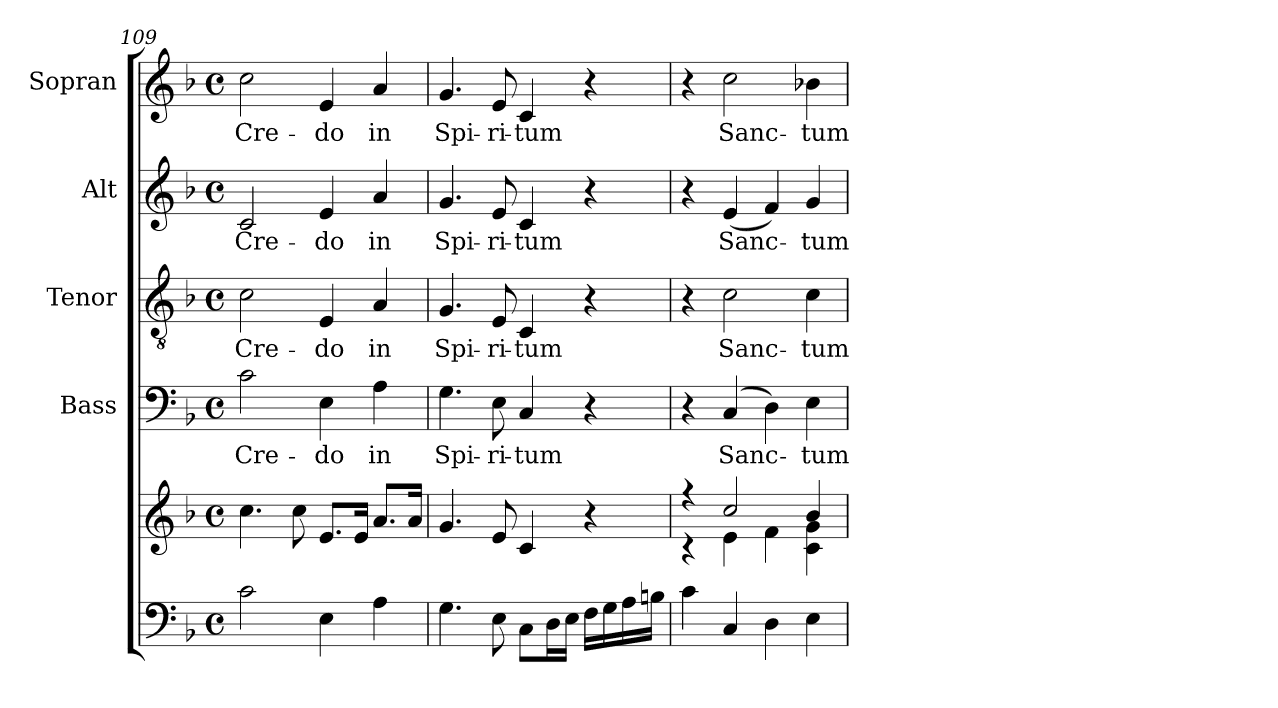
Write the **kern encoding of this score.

**kern	**kern	**kern	**text	**kern	**text	**kern	**text	**kern	**text
*part5	*part5	*part4	*part4	*part3	*part3	*part2	*part2	*part1	*part1
*staff6	*staff5	*staff4	*staff4	*staff3	*staff3	*staff2	*staff2	*staff1	*staff1
*	*	*I"Bass	*	*I"Tenor	*	*I"Alt	*	*I"Sopran	*
*	*	*I'B.	*	*I'T.	*	*I'A.	*	*I'S.	*
!!LO:PB:g=z
*clefF4	*clefG2	*clefF4	*	*clefGv2	*	*clefG2	*	*clefG2	*
*k[b-]	*k[b-]	*k[b-]	*	*k[b-]	*	*k[b-]	*	*k[b-]	*
*F:	*F:	*F:	*	*F:	*	*F:	*	*F:	*
*M4/4	*M4/4	*M4/4	*	*M4/4	*	*M4/4	*	*M4/4	*
*met(c)	*met(c)	*met(c)	*	*met(c)	*	*met(c)	*	*met(c)	*
=109	=109	=109	=109	=109	=109	=109	=109	=109	=109
!	!	!	!LO:LY:b	!	!LO:LY:b	!	!LO:LY:b	!	!LO:LY:b
2c\	4.cc\	2c\	Cre-	2c\	Cre-	2c/	Cre-	2cc\	Cre-
.	8cc\	.	.	.	.	.	.	.	.
!	!	!	!LO:LY:b	!	!LO:LY:b	!	!LO:LY:b	!	!LO:LY:b
4E\	8.e/L	4E\	-do	4E/	-do	4e/	-do	4e/	-do
.	16e/Jk	.	.	.	.	.	.	.	.
!	!	!	!LO:LY:b	!	!LO:LY:b	!	!LO:LY:b	!	!LO:LY:b
4A\	8.a/L	4A\	in	4A/	in	4a/	in	4a/	in
.	16a/Jk	.	.	.	.	.	.	.	.
=110	=110	=110	=110	=110	=110	=110	=110	=110	=110
!	!	!	!LO:LY:b	!	!LO:LY:b	!	!LO:LY:b	!	!LO:LY:b
4.G\	4.g/	4.G\	Spi-	4.G/	Spi-	4.g/	Spi-	4.g/	Spi-
!	!	!	!LO:LY:b	!	!LO:LY:b	!	!LO:LY:b	!	!LO:LY:b
8E\	8e/	8E\	-ri-	8E/	-ri-	8e/	-ri-	8e/	-ri-
!	!	!	!LO:LY:b	!	!LO:LY:b	!	!LO:LY:b	!	!LO:LY:b
8C\L	4c/	4C/	-tum	4C/	-tum	4c/	-tum	4c/	-tum
16D\L	.	.	.	.	.	.	.	.	.
16E\JJ	.	.	.	.	.	.	.	.	.
16F\LL	4r	4r	.	4r	.	4r	.	4r	.
16G\	.	.	.	.	.	.	.	.	.
16A\	.	.	.	.	.	.	.	.	.
16Bn\JJ	.	.	.	.	.	.	.	.	.
=111	=111	=111	=111	=111	=111	=111	=111	=111	=111
*	*^	*	*	*	*	*	*	*	*
4c\	4r	4r	4r	.	4r	.	4r	.	4r	.
!	!	!	!	!LO:LY:b	!	!LO:LY:b	!	!LO:LY:b	!	!LO:LY:b
4C/	2cc/	4e\	(4C/	Sanc-	2c\	Sanc-	(<4e/	Sanc-	2cc\	Sanc-
4D\	.	4f\	4D\)	.	.	.	4f/)	.	.	.
!	!	!	!	!LO:LY:b	!	!LO:LY:b	!	!LO:LY:b	!	!LO:LY:b
4E\	4b-/	4c\ 4g\	4E\	-tum	4c\	-tum	4g/	-tum	4b-X\	-tum
*	*v	*v	*	*	*	*	*	*	*	*
=	=	=	=	=	=	=	=	=	=
*-	*-	*-	*-	*-	*-	*-	*-	*-	*-
